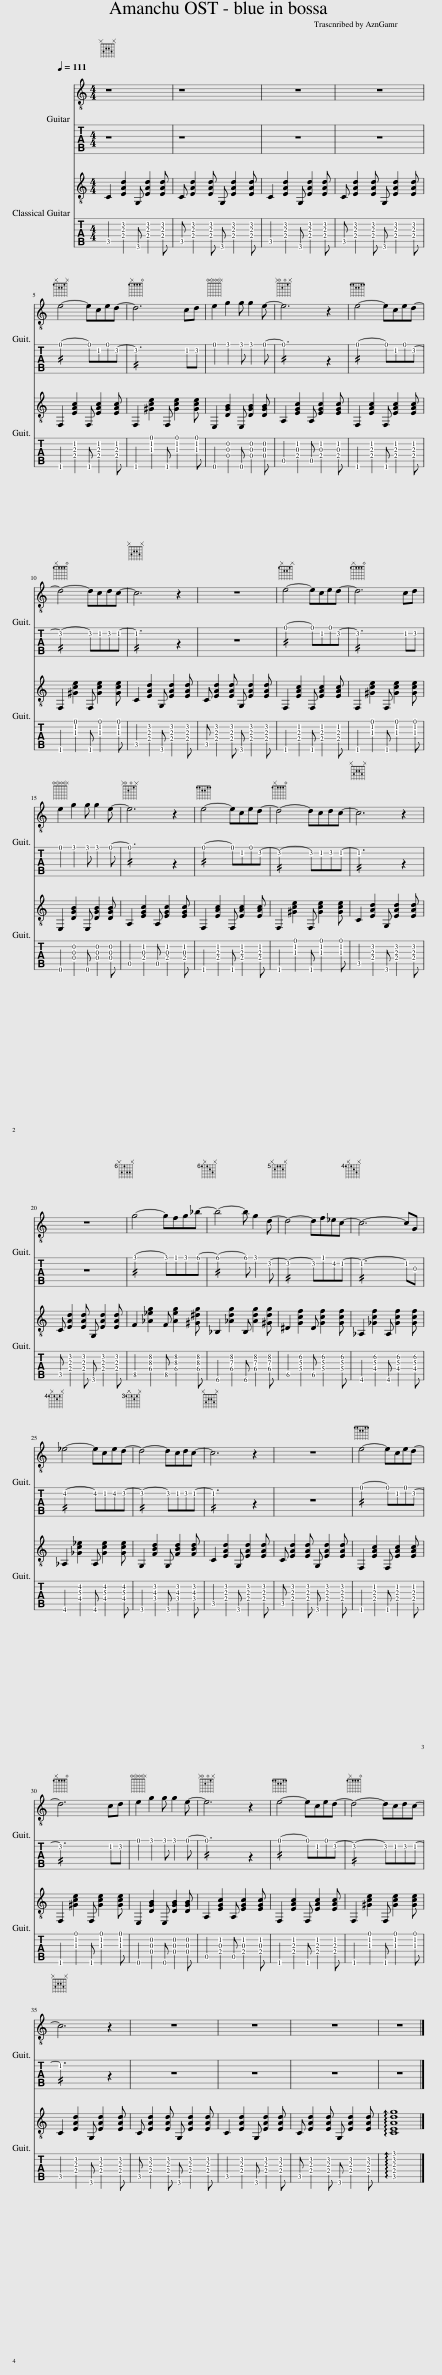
X:1
%%score { 1 | 2 } { 3 | 4 }
L:1/8
Q:1/4=111
M:4/4
I:linebreak $
K:C
V:1 treble-8
V:2 tab stafflines=6 strings="E2,A2,D3,G3,B3,E4 "
V:3 treble-8
V:4 tab stafflines=6 strings="E2,A2,D3,G3,B3,E4 "
V:1
 z8 | z8 | z8 | z8 |$ e4- eced- | %5
 d6 cd | e2 g2 g g2 e- | e6 z2 | e4- eced- |$ d4- dcdc- | %10
 c6 z2 | z8 | e4- eced- | d6 cd |$ e2 g2 g g2 e- | %15
 e6 z2 | e4- eced- | d4- dcdc- | c6 z2 |$ z8 | %20
 g4- gfg_b- | b4- b g2 d- | d4- df_ec- | c6- cG |$ _e4- eced- | %25
 d4- dcdc- | c6 z2 | z8 | e4- eced- |$ d6 cd | %30
 e2 g2 g g2 e- | e6 z2 | e4- eced- | d4- dcdc- |$ c6 z2 | %35
 z8 | z8 | z8 | z8 |] %39
V:2
 x8 | x8 | x8 | x8 |$ !1!E4- !1!E!2!C!1!E!2!D- | %5
 !2!D6 !2!C!2!D | !1!E2 !1!G2 !1!G !1!G2 !1!E- | !1!E6 x2 | !1!E4- !1!E!2!C!1!E!2!D- |$ !2!D4- !2!D!2!C!2!D!2!C- | %10
 !2!C6 x2 | x8 | !1!E4- !1!E!2!C!1!E!2!D- | !2!D6 !2!C!2!D |$ !1!E2 !1!G2 !1!G !1!G2 !1!E- | %15
 !1!E6 x2 | !1!E4- !1!E!2!C!1!E!2!D- | !2!D4- !2!D!2!C!2!D!2!C- | !2!C6 x2 |$ x8 | %20
 !1!G4- !1!G!1!F!1!G!1!_B- | !1!B4- !1!B !1!G2 !2!D- | !2!D4- !2!D!1!F!2!_E!2!C- | !2!C6- !2!C!3!G, |$ !2!_E4- !2!E!2!C!2!E!2!D- | %25
 !2!D4- !2!D!2!C!2!D!2!C- | !2!C6 x2 | x8 | !1!E4- !1!E!2!C!1!E!2!D- |$ !2!D6 !2!C!2!D | %30
 !1!E2 !1!G2 !1!G !1!G2 !1!E- | !1!E6 x2 | !1!E4- !1!E!2!C!1!E!2!D- | !2!D4- !2!D!2!C!2!D!2!C- |$ !2!C6 x2 | %35
 x8 | x8 | x8 | x8 |] %39
V:3
 C2 [EAd]2 G, [EAd]2 [EAd] | C [EAd]2 [EAd] G, [EAd]2 [EAd] | C2 [EAd]2 G, [EAd]2 [EAd] | C [EAd]2 [EAd] G, [EAd]2 [EAd] |$ F,2 [EAc]2 F, [EAc]2 [EAc] | %5
 F,2 [^Gce]2 F, [Gce]2 [Gce] | E,2 [DGB]2 E, [DGB]2 [DGB] | A,2 [EGc]2 A, [EGc]2 [EGc] | F,2 [EAc]2 F, [EAc]2 [EAc] |$ F,2 [^Gce]2 F, [Gce]2 [Gce] | %10
 C2 [EAd]2 G, [EAd]2 [EAd] | C [EAd]2 [EAd] G, [EAd]2 [EAd] | F,2 [EAc]2 F, [EAc]2 [EAc] | F,2 [^Gce]2 F, [Gce]2 [Gce] |$ E,2 [DGB]2 E, [DGB]2 [DGB] | %15
 A,2 [EGc]2 A, [EGc]2 [EGc] | F,2 [EAc]2 F, [EAc]2 [EAc] | F,2 [^Gce]2 F, [Gce]2 [Gce] | C2 [EAd]2 G, [EAd]2 [EAd] |$ C [EAd]2 [EAd] G, [EAd]2 [EAd] | %20
 F2 [_A_eg]2 F [Aeg]2 [^G^dg] | _B,2 [_Adg]2 B, [Adg]2 [^Gdg] | ^D2 [Gcf]2 D [Gcf]2 [Gcf] | _A,2 [_Gcf]2 A, [Gcf]2 [Gcf] |$ _A,2 [_Gc_e]2 A, [Gce]2 [Gce] | %25
 G,2 [FBd]2 G, [FBd]2 [FBd] | C2 [EAd]2 G, [EAd]2 [EAd] | C [EAd]2 [EAd] G, [EAd]2 [EAd] | F,2 [EAc]2 F, [EAc]2 [EAc] |$ F,2 [^Gce]2 F, [Gce]2 [Gce] | %30
 E,2 [DGB]2 E, [DGB]2 [DGB] | A,2 [EGc]2 A, [EGc]2 [EGc] | F,2 [EAc]2 F, [EAc]2 [EAc] | F,2 [^Gce]2 F, [Gce]2 [Gce] |$ C2 [EAd]2 G, [EAd]2 [EAd] | %35
 C [EAd]2 [EAd] G, [EAd]2 [EAd] | C2 [EAd]2 G, [EAd]2 [EAd] | C [EAd]2 [EAd] G, [EAd]2 [EAd] | !arpeggio![CEAdg]8 |] %39
V:4
 !5!C,2 [!4!E,!3!A,!2!D]2 !6!G,, [!4!E,!3!A,!2!D]2 [!4!E,!3!A,!2!D] | !5!C, [!4!E,!3!A,!2!D]2 [!4!E,!3!A,!2!D] !6!G,, [!4!E,!3!A,!2!D]2 [!4!E,!3!A,!2!D] | !5!C,2 [!4!E,!3!A,!2!D]2 !6!G,, [!4!E,!3!A,!2!D]2 [!4!E,!3!A,!2!D] | !5!C, [!4!E,!3!A,!2!D]2 [!4!E,!3!A,!2!D] !6!G,, [!4!E,!3!A,!2!D]2 [!4!E,!3!A,!2!D] |$ !6!F,,2 [!4!E,!3!A,!2!C]2 !6!F,, [!4!E,!3!A,!2!C]2 [!4!E,!3!A,!2!C] | %5
 !6!F,,2 [!3!^G,!2!C!1!E]2 !6!F,, [!3!G,!2!C!1!E]2 [!3!G,!2!C!1!E] | !6!E,,2 [!4!D,!3!G,!2!B,]2 !6!E,, [!4!D,!3!G,!2!B,]2 [!4!D,!3!G,!2!B,] | !5!A,,2 [!4!E,!3!G,!2!C]2 !5!A,, [!4!E,!3!G,!2!C]2 [!4!E,!3!G,!2!C] | !6!F,,2 [!4!E,!3!A,!2!C]2 !6!F,, [!4!E,!3!A,!2!C]2 [!4!E,!3!A,!2!C] |$ !6!F,,2 [!3!^G,!2!C!1!E]2 !6!F,, [!3!G,!2!C!1!E]2 [!3!G,!2!C!1!E] | %10
 !5!C,2 [!4!E,!3!A,!2!D]2 !6!G,, [!4!E,!3!A,!2!D]2 [!4!E,!3!A,!2!D] | !5!C, [!4!E,!3!A,!2!D]2 [!4!E,!3!A,!2!D] !6!G,, [!4!E,!3!A,!2!D]2 [!4!E,!3!A,!2!D] | !6!F,,2 [!4!E,!3!A,!2!C]2 !6!F,, [!4!E,!3!A,!2!C]2 [!4!E,!3!A,!2!C] | !6!F,,2 [!3!^G,!2!C!1!E]2 !6!F,, [!3!G,!2!C!1!E]2 [!3!G,!2!C!1!E] |$ !6!E,,2 [!4!D,!3!G,!2!B,]2 !6!E,, [!4!D,!3!G,!2!B,]2 [!4!D,!3!G,!2!B,] | %15
 !5!A,,2 [!4!E,!3!G,!2!C]2 !5!A,, [!4!E,!3!G,!2!C]2 [!4!E,!3!G,!2!C] | !6!F,,2 [!4!E,!3!A,!2!C]2 !6!F,, [!4!E,!3!A,!2!C]2 [!4!E,!3!A,!2!C] | !6!F,,2 [!3!^G,!2!C!1!E]2 !6!F,, [!3!G,!2!C!1!E]2 [!3!G,!2!C!1!E] | !5!C,2 [!4!E,!3!A,!2!D]2 !6!G,, [!4!E,!3!A,!2!D]2 [!4!E,!3!A,!2!D] |$ !5!C, [!4!E,!3!A,!2!D]2 [!4!E,!3!A,!2!D] !6!G,, [!4!E,!3!A,!2!D]2 [!4!E,!3!A,!2!D] | %20
 !5!F,2 [!4!_A,!3!_E!2!G]2 !5!F, [!4!A,!3!E!2!G]2 [!4!^G,!3!^D!2!G] | !6!_B,,2 [!4!_A,!3!D!2!G]2 !6!B,, [!4!A,!3!D!2!G]2 [!4!^G,!3!D!2!G] | !5!^D,2 [!4!G,!3!C!2!F]2 !5!D, [!4!G,!3!C!2!F]2 [!4!G,!3!C!2!F] | !6!_A,,2 [!4!_G,!3!C!2!F]2 !6!A,, [!4!G,!3!C!2!F]2 [!4!G,!3!C!2!F] |$ !6!_A,,2 [!4!_G,!3!C!2!_E]2 !6!A,, [!4!G,!3!C!2!E]2 [!4!G,!3!C!2!E] | %25
 !6!G,,2 [!4!F,!3!B,!2!D]2 !6!G,, [!4!F,!3!B,!2!D]2 [!4!F,!3!B,!2!D] | !5!C,2 [!4!E,!3!A,!2!D]2 !6!G,, [!4!E,!3!A,!2!D]2 [!4!E,!3!A,!2!D] | !5!C, [!4!E,!3!A,!2!D]2 [!4!E,!3!A,!2!D] !6!G,, [!4!E,!3!A,!2!D]2 [!4!E,!3!A,!2!D] | !6!F,,2 [!4!E,!3!A,!2!C]2 !6!F,, [!4!E,!3!A,!2!C]2 [!4!E,!3!A,!2!C] |$ !6!F,,2 [!3!^G,!2!C!1!E]2 !6!F,, [!3!G,!2!C!1!E]2 [!3!G,!2!C!1!E] | %30
 !6!E,,2 [!4!D,!3!G,!2!B,]2 !6!E,, [!4!D,!3!G,!2!B,]2 [!4!D,!3!G,!2!B,] | !5!A,,2 [!4!E,!3!G,!2!C]2 !5!A,, [!4!E,!3!G,!2!C]2 [!4!E,!3!G,!2!C] | !6!F,,2 [!4!E,!3!A,!2!C]2 !6!F,, [!4!E,!3!A,!2!C]2 [!4!E,!3!A,!2!C] | !6!F,,2 [!3!^G,!2!C!1!E]2 !6!F,, [!3!G,!2!C!1!E]2 [!3!G,!2!C!1!E] |$ !5!C,2 [!4!E,!3!A,!2!D]2 !6!G,, [!4!E,!3!A,!2!D]2 [!4!E,!3!A,!2!D] | %35
 !5!C, [!4!E,!3!A,!2!D]2 [!4!E,!3!A,!2!D] !6!G,, [!4!E,!3!A,!2!D]2 [!4!E,!3!A,!2!D] | !5!C,2 [!4!E,!3!A,!2!D]2 !6!G,, [!4!E,!3!A,!2!D]2 [!4!E,!3!A,!2!D] | !5!C, [!4!E,!3!A,!2!D]2 [!4!E,!3!A,!2!D] !6!G,, [!4!E,!3!A,!2!D]2 [!4!E,!3!A,!2!D] | !arpeggio![!5!C,!4!E,!3!A,!2!D!1!G]8 |] %39
